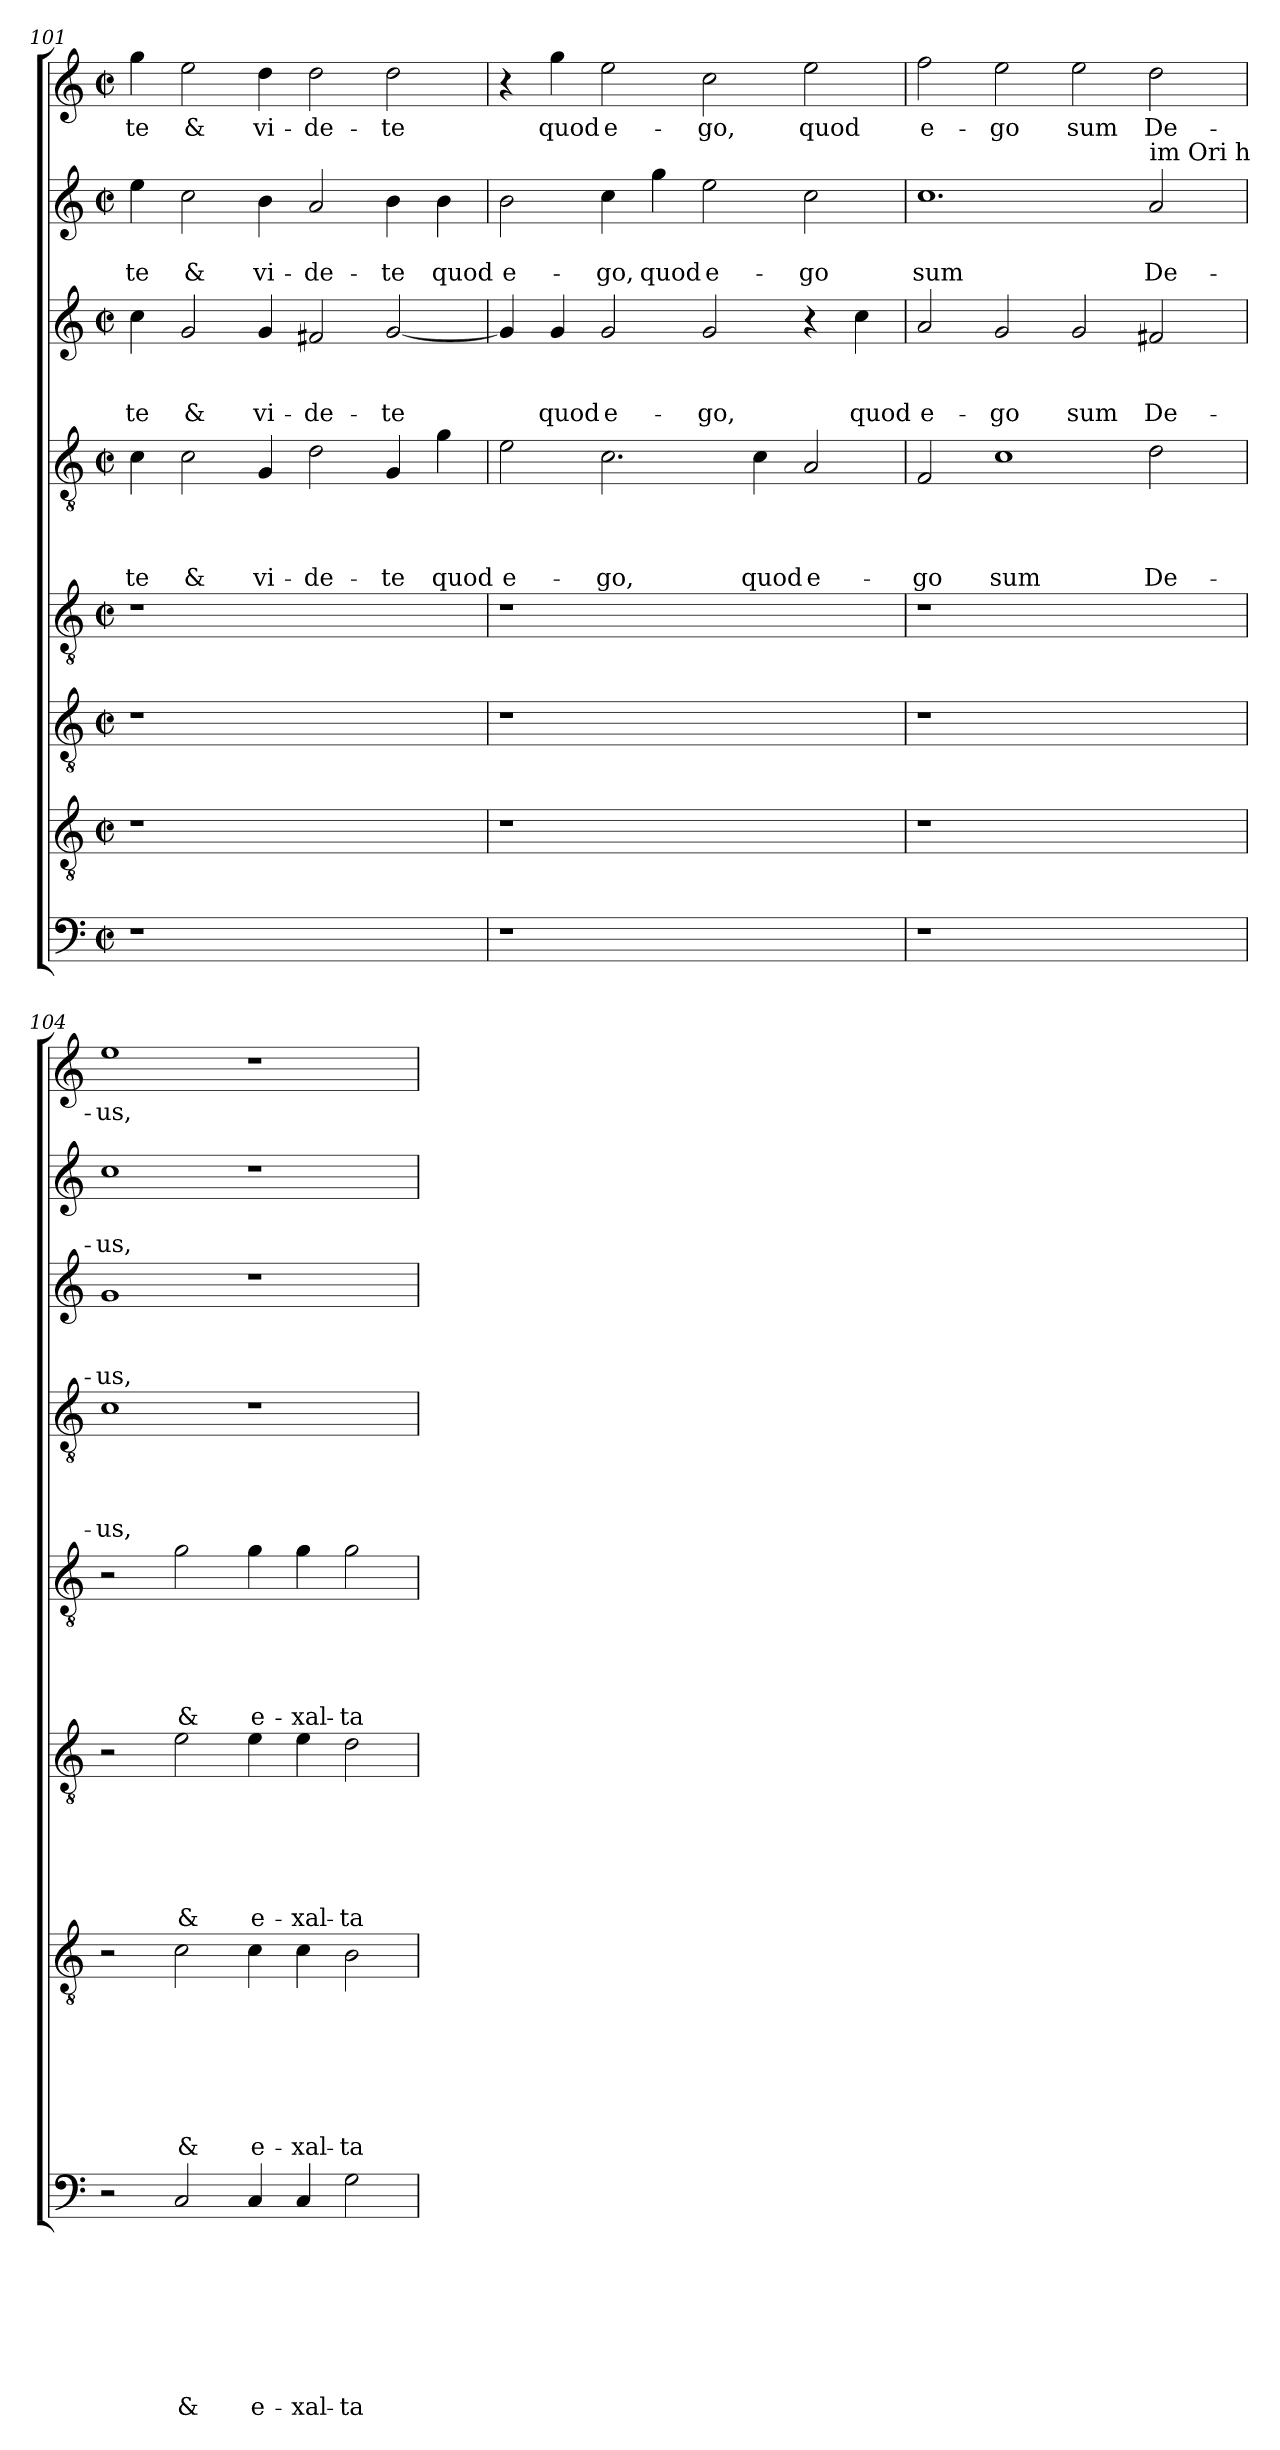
**kern	**text	**text	**text	**text	**text	**text	**text	**text	**kern	**text	**text	**text	**text	**text	**text	**text	**kern	**text	**text	**text	**text	**text	**text	**kern	**text	**text	**text	**text	**text	**kern	**text	**text	**text	**text	**kern	**text	**text	**text	**kern	**text	**text	**kern	**text
*part8	*part8	*part8	*part8	*part8	*part8	*part8	*part8	*part8	*part7	*part7	*part7	*part7	*part7	*part7	*part7	*part7	*part6	*part6	*part6	*part6	*part6	*part6	*part6	*part5	*part5	*part5	*part5	*part5	*part5	*part4	*part4	*part4	*part4	*part4	*part3	*part3	*part3	*part3	*part2	*part2	*part2	*part1	*part1
*staff8	*staff8	*staff8	*staff8	*staff8	*staff8	*staff8	*staff8	*staff8	*staff7	*staff7	*staff7	*staff7	*staff7	*staff7	*staff7	*staff7	*staff6	*staff6	*staff6	*staff6	*staff6	*staff6	*staff6	*staff5	*staff5	*staff5	*staff5	*staff5	*staff5	*staff4	*staff4	*staff4	*staff4	*staff4	*staff3	*staff3	*staff3	*staff3	*staff2	*staff2	*staff2	*staff1	*staff1
!!LO:LB:g=z
*clefF4	*	*	*	*	*	*	*	*	*clefGv2	*	*	*	*	*	*	*	*clefGv2	*	*	*	*	*	*	*clefGv2	*	*	*	*	*	*clefGv2	*	*	*	*	*clefG2	*	*	*	*clefG2	*	*	*clefG2	*
*k[]	*	*	*	*	*	*	*	*	*k[]	*	*	*	*	*	*	*	*k[]	*	*	*	*	*	*	*k[]	*	*	*	*	*	*k[]	*	*	*	*	*k[]	*	*	*	*k[]	*	*	*k[]	*
*C:	*	*	*	*	*	*	*	*	*C:	*	*	*	*	*	*	*	*C:	*	*	*	*	*	*	*C:	*	*	*	*	*	*C:	*	*	*	*	*C:	*	*	*	*C:	*	*	*C:	*
*M2/2	*	*	*	*	*	*	*	*	*M2/2	*	*	*	*	*	*	*	*M2/2	*	*	*	*	*	*	*M2/2	*	*	*	*	*	*M2/2	*	*	*	*	*M2/2	*	*	*	*M2/2	*	*	*M2/2	*
*met(c|)	*	*	*	*	*	*	*	*	*met(c|)	*	*	*	*	*	*	*	*met(c|)	*	*	*	*	*	*	*met(c|)	*	*	*	*	*	*met(c|)	*	*	*	*	*met(c|)	*	*	*	*met(c|)	*	*	*met(c|)	*
=101	=101	=101	=101	=101	=101	=101	=101	=101	=101	=101	=101	=101	=101	=101	=101	=101	=101	=101	=101	=101	=101	=101	=101	=101	=101	=101	=101	=101	=101	=101	=101	=101	=101	=101	=101	=101	=101	=101	=101	=101	=101	=101	=101
!	!	!	!	!	!	!	!	!	!	!	!	!	!	!	!	!	!	!	!	!	!	!	!	!	!	!	!	!	!	!	!	!	!	!LO:LY:b	!	!	!	!LO:LY:b	!	!	!LO:LY:b	!	!LO:LY:b
1r	.	.	.	.	.	.	.	.	1r	.	.	.	.	.	.	.	1r	.	.	.	.	.	.	1r	.	.	.	.	.	4c\	.	.	.	-te	4cc\	.	.	-te	4ee\	.	-te	4gg\	-te
!	!	!	!	!	!	!	!	!	!	!	!	!	!	!	!	!	!	!	!	!	!	!	!	!	!	!	!	!	!	!	!	!	!	!LO:LY:b	!	!	!	!LO:LY:b	!	!	!LO:LY:b	!	!LO:LY:b
.	.	.	.	.	.	.	.	.	.	.	.	.	.	.	.	.	.	.	.	.	.	.	.	.	.	.	.	.	.	2c\	.	.	.	&	2g/	.	.	&	2cc\	.	&	2ee\	&
!	!	!	!	!	!	!	!	!	!	!	!	!	!	!	!	!	!	!	!	!	!	!	!	!	!	!	!	!	!	!	!	!	!	!LO:LY:b	!	!	!	!LO:LY:b	!	!	!LO:LY:b	!	!LO:LY:b
.	.	.	.	.	.	.	.	.	.	.	.	.	.	.	.	.	.	.	.	.	.	.	.	.	.	.	.	.	.	4G/	.	.	.	vi-	4g/	.	.	vi-	4b\	.	vi-	4dd\	vi-
!	!	!	!	!	!	!	!	!	!	!	!	!	!	!	!	!	!	!	!	!	!	!	!	!	!	!	!	!	!	!	!	!	!	!LO:LY:b	!	!	!	!LO:LY:b	!	!	!LO:LY:b	!	!LO:LY:b
1ryy	.	.	.	.	.	.	.	.	1ryy	.	.	.	.	.	.	.	1ryy	.	.	.	.	.	.	1ryy	.	.	.	.	.	2d\	.	.	.	-de-	2f#X/	.	.	-de-	2a/	.	-de-	2dd\	-de-
!	!	!	!	!	!	!	!	!	!	!	!	!	!	!	!	!	!	!	!	!	!	!	!	!	!	!	!	!	!	!	!	!	!	!LO:LY:b	!	!	!	!LO:LY:b	!	!	!LO:LY:b	!	!LO:LY:b
.	.	.	.	.	.	.	.	.	.	.	.	.	.	.	.	.	.	.	.	.	.	.	.	.	.	.	.	.	.	4G/	.	.	.	-te	[2g/	.	.	-te	4b\	.	-te	2dd\	-te
!	!	!	!	!	!	!	!	!	!	!	!	!	!	!	!	!	!	!	!	!	!	!	!	!	!	!	!	!	!	!	!	!	!	!LO:LY:b	!	!	!	!	!	!	!LO:LY:b	!	!
.	.	.	.	.	.	.	.	.	.	.	.	.	.	.	.	.	.	.	.	.	.	.	.	.	.	.	.	.	.	4g\	.	.	.	quod	.	.	.	.	4b\	.	quod	.	.
=102	=102	=102	=102	=102	=102	=102	=102	=102	=102	=102	=102	=102	=102	=102	=102	=102	=102	=102	=102	=102	=102	=102	=102	=102	=102	=102	=102	=102	=102	=102	=102	=102	=102	=102	=102	=102	=102	=102	=102	=102	=102	=102	=102
!	!	!	!	!	!	!	!	!	!	!	!	!	!	!	!	!	!	!	!	!	!	!	!	!	!	!	!	!	!	!	!	!	!	!LO:LY:b	!	!	!	!	!	!	!LO:LY:b	!	!
1r	.	.	.	.	.	.	.	.	1r	.	.	.	.	.	.	.	1r	.	.	.	.	.	.	1r	.	.	.	.	.	2e\	.	.	.	e-	4g/]	.	.	.	2b\	.	e-	4r	.
!	!	!	!	!	!	!	!	!	!	!	!	!	!	!	!	!	!	!	!	!	!	!	!	!	!	!	!	!	!	!	!	!	!	!	!	!	!	!LO:LY:b	!	!	!	!	!LO:LY:b
.	.	.	.	.	.	.	.	.	.	.	.	.	.	.	.	.	.	.	.	.	.	.	.	.	.	.	.	.	.	.	.	.	.	.	4g/	.	.	quod	.	.	.	4gg\	quod
!	!	!	!	!	!	!	!	!	!	!	!	!	!	!	!	!	!	!	!	!	!	!	!	!	!	!	!	!	!	!	!	!	!	!LO:LY:b	!	!	!	!LO:LY:b	!	!	!LO:LY:b	!	!LO:LY:b
.	.	.	.	.	.	.	.	.	.	.	.	.	.	.	.	.	.	.	.	.	.	.	.	.	.	.	.	.	.	2.c\	.	.	.	-go,	2g/	.	.	e-	4cc\	.	-go,	2ee\	e-
!	!	!	!	!	!	!	!	!	!	!	!	!	!	!	!	!	!	!	!	!	!	!	!	!	!	!	!	!	!	!	!	!	!	!	!	!	!	!	!	!	!LO:LY:b	!	!
.	.	.	.	.	.	.	.	.	.	.	.	.	.	.	.	.	.	.	.	.	.	.	.	.	.	.	.	.	.	.	.	.	.	.	.	.	.	.	4gg\	.	quod	.	.
!	!	!	!	!	!	!	!	!	!	!	!	!	!	!	!	!	!	!	!	!	!	!	!	!	!	!	!	!	!	!	!	!	!	!	!	!	!	!LO:LY:b	!	!	!LO:LY:b	!	!LO:LY:b
1ryy	.	.	.	.	.	.	.	.	1ryy	.	.	.	.	.	.	.	1ryy	.	.	.	.	.	.	1ryy	.	.	.	.	.	.	.	.	.	.	2g/	.	.	-go,	2ee\	.	e-	2cc\	-go,
!	!	!	!	!	!	!	!	!	!	!	!	!	!	!	!	!	!	!	!	!	!	!	!	!	!	!	!	!	!	!	!	!	!	!LO:LY:b	!	!	!	!	!	!	!	!	!
.	.	.	.	.	.	.	.	.	.	.	.	.	.	.	.	.	.	.	.	.	.	.	.	.	.	.	.	.	.	4c\	.	.	.	quod	.	.	.	.	.	.	.	.	.
!	!	!	!	!	!	!	!	!	!	!	!	!	!	!	!	!	!	!	!	!	!	!	!	!	!	!	!	!	!	!	!	!	!	!LO:LY:b	!	!	!	!	!	!	!LO:LY:b	!	!LO:LY:b
.	.	.	.	.	.	.	.	.	.	.	.	.	.	.	.	.	.	.	.	.	.	.	.	.	.	.	.	.	.	2A/	.	.	.	e-	4r	.	.	.	2cc\	.	-go	2ee\	quod
!	!	!	!	!	!	!	!	!	!	!	!	!	!	!	!	!	!	!	!	!	!	!	!	!	!	!	!	!	!	!	!	!	!	!	!	!	!	!LO:LY:b	!	!	!	!	!
.	.	.	.	.	.	.	.	.	.	.	.	.	.	.	.	.	.	.	.	.	.	.	.	.	.	.	.	.	.	.	.	.	.	.	4cc\	.	.	quod	.	.	.	.	.
=103	=103	=103	=103	=103	=103	=103	=103	=103	=103	=103	=103	=103	=103	=103	=103	=103	=103	=103	=103	=103	=103	=103	=103	=103	=103	=103	=103	=103	=103	=103	=103	=103	=103	=103	=103	=103	=103	=103	=103	=103	=103	=103	=103
!	!	!	!	!	!	!	!	!	!	!	!	!	!	!	!	!	!	!	!	!	!	!	!	!	!	!	!	!	!	!	!	!	!	!LO:LY:b	!	!	!	!LO:LY:b	!	!	!LO:LY:b	!	!LO:LY:b
1r	.	.	.	.	.	.	.	.	1r	.	.	.	.	.	.	.	1r	.	.	.	.	.	.	1r	.	.	.	.	.	2F/	.	.	.	-go	2a/	.	.	e-	1.cc	.	sum	2ff\	e-
!	!	!	!	!	!	!	!	!	!	!	!	!	!	!	!	!	!	!	!	!	!	!	!	!	!	!	!	!	!	!	!	!	!	!LO:LY:b	!	!	!	!LO:LY:b	!	!	!	!	!LO:LY:b
.	.	.	.	.	.	.	.	.	.	.	.	.	.	.	.	.	.	.	.	.	.	.	.	.	.	.	.	.	.	1c	.	.	.	sum	2g/	.	.	-go	.	.	.	2ee\	-go
!	!	!	!	!	!	!	!	!	!	!	!	!	!	!	!	!	!	!	!	!	!	!	!	!	!	!	!	!	!	!	!	!	!	!	!	!	!	!LO:LY:b	!	!	!	!	!LO:LY:b
1ryy	.	.	.	.	.	.	.	.	1ryy	.	.	.	.	.	.	.	1ryy	.	.	.	.	.	.	1ryy	.	.	.	.	.	.	.	.	.	.	2g/	.	.	sum	.	.	.	2ee\	sum
!	!	!	!	!	!	!	!	!	!	!	!	!	!	!	!	!	!	!	!	!	!	!	!	!	!	!	!	!	!	!	!	!	!	!	!	!	!	!	!LO:TX:a:t=im Ori  h	!	!	!	!
!	!	!	!	!	!	!	!	!	!	!	!	!	!	!	!	!	!	!	!	!	!	!	!	!	!	!	!	!	!	!	!	!	!	!LO:LY:b	!	!	!	!LO:LY:b	!	!	!LO:LY:b	!	!LO:LY:b
.	.	.	.	.	.	.	.	.	.	.	.	.	.	.	.	.	.	.	.	.	.	.	.	.	.	.	.	.	.	2d\	.	.	.	De-	2f#X/	.	.	De-	2a/	.	De-	2dd\	De-
=104	=104	=104	=104	=104	=104	=104	=104	=104	=104	=104	=104	=104	=104	=104	=104	=104	=104	=104	=104	=104	=104	=104	=104	=104	=104	=104	=104	=104	=104	=104	=104	=104	=104	=104	=104	=104	=104	=104	=104	=104	=104	=104	=104
!	!	!	!	!	!	!	!	!	!	!	!	!	!	!	!	!	!	!	!	!	!	!	!	!	!	!	!	!	!	!	!	!	!	!LO:LY:b	!	!	!	!LO:LY:b	!	!	!LO:LY:b	!	!LO:LY:b
2r	.	.	.	.	.	.	.	.	2r	.	.	.	.	.	.	.	2r	.	.	.	.	.	.	2r	.	.	.	.	.	1c	.	.	.	-us,	1g	.	.	-us,	1cc	.	-us,	1ee	-us,
!	!	!	!	!	!	!	!	!LO:LY:b	!	!	!	!	!	!	!	!LO:LY:b	!	!	!	!	!	!	!LO:LY:b	!	!	!	!	!	!LO:LY:b	!	!	!	!	!	!	!	!	!	!	!	!	!	!
2C/	.	.	.	.	.	.	.	&	2c\	.	.	.	.	.	.	&	2e\	.	.	.	.	.	&	2g\	.	.	.	.	&	.	.	.	.	.	.	.	.	.	.	.	.	.	.
!	!	!	!	!	!	!	!	!LO:LY:b	!	!	!	!	!	!	!	!LO:LY:b	!	!	!	!	!	!	!LO:LY:b	!	!	!	!	!	!LO:LY:b	!	!	!	!	!	!	!	!	!	!	!	!	!	!
4C/	.	.	.	.	.	.	.	e-	4c\	.	.	.	.	.	.	e-	4e\	.	.	.	.	.	e-	4g\	.	.	.	.	e-	1r	.	.	.	.	1r	.	.	.	1r	.	.	1r	.
!	!	!	!	!	!	!	!	!LO:LY:b	!	!	!	!	!	!	!	!LO:LY:b	!	!	!	!	!	!	!LO:LY:b	!	!	!	!	!	!LO:LY:b	!	!	!	!	!	!	!	!	!	!	!	!	!	!
4C/	.	.	.	.	.	.	.	-xal-	4c\	.	.	.	.	.	.	-xal-	4e\	.	.	.	.	.	-xal-	4g\	.	.	.	.	-xal-	.	.	.	.	.	.	.	.	.	.	.	.	.	.
!	!	!	!	!	!	!	!	!LO:LY:b	!	!	!	!	!	!	!	!LO:LY:b	!	!	!	!	!	!	!LO:LY:b	!	!	!	!	!	!LO:LY:b	!	!	!	!	!	!	!	!	!	!	!	!	!	!
2G\	.	.	.	.	.	.	.	-ta-	2B\	.	.	.	.	.	.	-ta-	2d\	.	.	.	.	.	-ta-	2g\	.	.	.	.	-ta-	.	.	.	.	.	.	.	.	.	.	.	.	.	.
=	=	=	=	=	=	=	=	=	=	=	=	=	=	=	=	=	=	=	=	=	=	=	=	=	=	=	=	=	=	=	=	=	=	=	=	=	=	=	=	=	=	=	=
*-	*-	*-	*-	*-	*-	*-	*-	*-	*-	*-	*-	*-	*-	*-	*-	*-	*-	*-	*-	*-	*-	*-	*-	*-	*-	*-	*-	*-	*-	*-	*-	*-	*-	*-	*-	*-	*-	*-	*-	*-	*-	*-	*-
